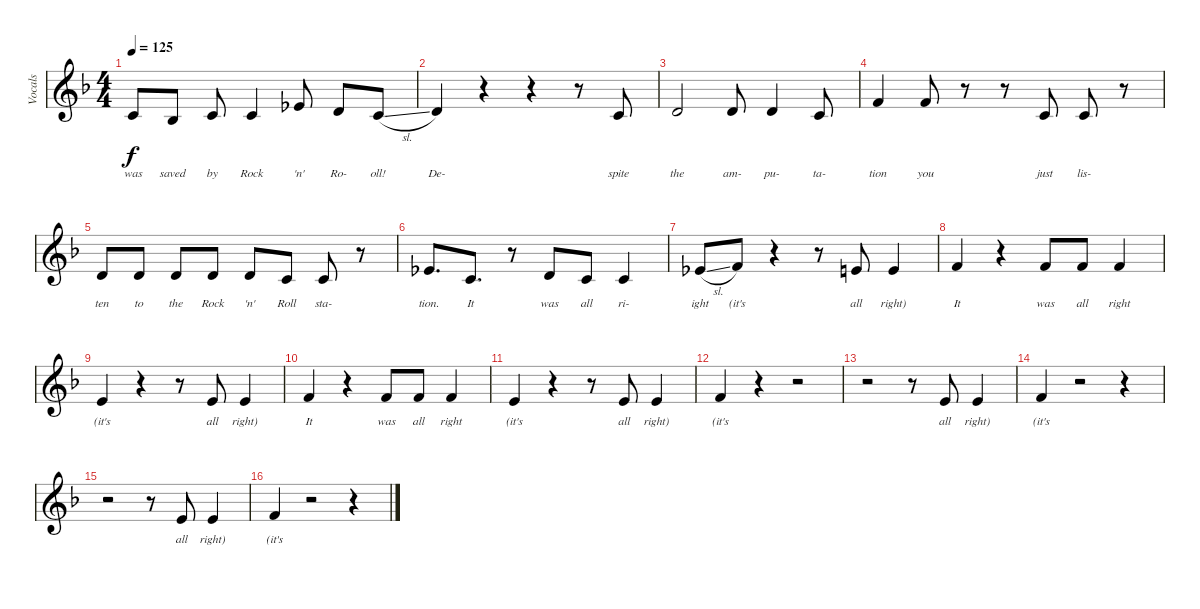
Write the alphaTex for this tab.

\track ("Vocals" "Vocals") {instrument tenorsax}
\staff {score}
\tuning (E4 B3 G3 D3 A2 E2) {hide}
\ts (4 4)
\tempo 125
\clef g2
\ks f
1.2.8{lyrics (0 "was") lyrics (1 "") lyrics (2 "") lyrics (3 "") lyrics (4 "") dy f} 3.3.8{lyrics (0 "saved") lyrics (1 "") lyrics (2 "") lyrics (3 "") lyrics (4 "")} 1.2.8{lyrics (0 "by") lyrics (1 "") lyrics (2 "") lyrics (3 "") lyrics (4 "")} 1.2.4{lyrics (0 "Rock") lyrics (1 "") lyrics (2 "") lyrics (3 "") lyrics (4 "")} 4.2.8{lyrics (0 "'n'") lyrics (1 "") lyrics (2 "") lyrics (3 "") lyrics (4 "")} 3.2.8{lyrics (0 "Ro-") lyrics (1 "") lyrics (2 "") lyrics (3 "") lyrics (4 "")} 1.2{sl}.8{lyrics (0 "oll!") lyrics (1 "") lyrics (2 "") lyrics (3 "") lyrics (4 "")} |
3.2.4{lyrics (0 "De-") lyrics (1 "") lyrics (2 "") lyrics (3 "") lyrics (4 "")} r.4 r.4 r.8 1.2.8{lyrics (0 "spite") lyrics (1 "") lyrics (2 "") lyrics (3 "") lyrics (4 "")} |
3.2.2{lyrics (0 "the") lyrics (1 "") lyrics (2 "") lyrics (3 "") lyrics (4 "")} 3.2.8{lyrics (0 "am-") lyrics (1 "") lyrics (2 "") lyrics (3 "") lyrics (4 "")} 3.2.4{lyrics (0 "pu-") lyrics (1 "") lyrics (2 "") lyrics (3 "") lyrics (4 "")} 1.2.8{lyrics (0 "ta-") lyrics (1 "") lyrics (2 "") lyrics (3 "") lyrics (4 "")} |
1.1.4{lyrics (0 "tion") lyrics (1 "") lyrics (2 "") lyrics (3 "") lyrics (4 "")} 1.1.8{lyrics (0 "you") lyrics (1 "") lyrics (2 "") lyrics (3 "") lyrics (4 "")} r.8 r.8 1.2.8{lyrics (0 "just") lyrics (1 "") lyrics (2 "") lyrics (3 "") lyrics (4 "")} 1.2.8{lyrics (0 "lis-") lyrics (1 "") lyrics (2 "") lyrics (3 "") lyrics (4 "")} r.8 |
3.2.8{lyrics (0 "ten") lyrics (1 "") lyrics (2 "") lyrics (3 "") lyrics (4 "")} 3.2.8{lyrics (0 "to") lyrics (1 "") lyrics (2 "") lyrics (3 "") lyrics (4 "")} 3.2.8{lyrics (0 "the") lyrics (1 "") lyrics (2 "") lyrics (3 "") lyrics (4 "")} 3.2.8{lyrics (0 "Rock") lyrics (1 "") lyrics (2 "") lyrics (3 "") lyrics (4 "")} 3.2.8{lyrics (0 "'n'") lyrics (1 "") lyrics (2 "") lyrics (3 "") lyrics (4 "")} 1.2.8{lyrics (0 "Roll") lyrics (1 "") lyrics (2 "") lyrics (3 "") lyrics (4 "")} 1.2.8{lyrics (0 "sta-") lyrics (1 "") lyrics (2 "") lyrics (3 "") lyrics (4 "")} r.8 |
4.2.8{d lyrics (0 "tion.") lyrics (1 "") lyrics (2 "") lyrics (3 "") lyrics (4 "")} 1.2.8{d lyrics (0 "It") lyrics (1 "") lyrics (2 "") lyrics (3 "") lyrics (4 "")} r.8 3.2.8{lyrics (0 "was") lyrics (1 "") lyrics (2 "") lyrics (3 "") lyrics (4 "")} 1.2.8{lyrics (0 "all") lyrics (1 "") lyrics (2 "") lyrics (3 "") lyrics (4 "")} 1.2.4{lyrics (0 "ri-") lyrics (1 "") lyrics (2 "") lyrics (3 "") lyrics (4 "")} |
4.2{sl}.8{lyrics (0 "ight") lyrics (1 "") lyrics (2 "") lyrics (3 "") lyrics (4 "")} 6.2.8{lyrics (0 "(it's") lyrics (1 "") lyrics (2 "") lyrics (3 "") lyrics (4 "")} r.4 r.8 0.1.8{lyrics (0 "all") lyrics (1 "") lyrics (2 "") lyrics (3 "") lyrics (4 "")} 0.1.4{lyrics (0 "right)") lyrics (1 "") lyrics (2 "") lyrics (3 "") lyrics (4 "")} |
1.1.4{lyrics (0 "It") lyrics (1 "") lyrics (2 "") lyrics (3 "") lyrics (4 "")} r.4 1.1.8{lyrics (0 "was") lyrics (1 "") lyrics (2 "") lyrics (3 "") lyrics (4 "")} 1.1.8{lyrics (0 "all") lyrics (1 "") lyrics (2 "") lyrics (3 "") lyrics (4 "")} 1.1.4{lyrics (0 "right") lyrics (1 "") lyrics (2 "") lyrics (3 "") lyrics (4 "")} |
0.1.4{lyrics (0 "(it's") lyrics (1 "") lyrics (2 "") lyrics (3 "") lyrics (4 "")} r.4 r.8 0.1.8{lyrics (0 "all") lyrics (1 "") lyrics (2 "") lyrics (3 "") lyrics (4 "")} 0.1.4{lyrics (0 "right)") lyrics (1 "") lyrics (2 "") lyrics (3 "") lyrics (4 "")} |
1.1.4{lyrics (0 "It") lyrics (1 "") lyrics (2 "") lyrics (3 "") lyrics (4 "")} r.4 1.1.8{lyrics (0 "was") lyrics (1 "") lyrics (2 "") lyrics (3 "") lyrics (4 "")} 1.1.8{lyrics (0 "all") lyrics (1 "") lyrics (2 "") lyrics (3 "") lyrics (4 "")} 1.1.4{lyrics (0 "right") lyrics (1 "") lyrics (2 "") lyrics (3 "") lyrics (4 "")} |
0.1.4{lyrics (0 "(it's") lyrics (1 "") lyrics (2 "") lyrics (3 "") lyrics (4 "")} r.4 r.8 0.1.8{lyrics (0 "all") lyrics (1 "") lyrics (2 "") lyrics (3 "") lyrics (4 "")} 0.1.4{lyrics (0 "right)") lyrics (1 "") lyrics (2 "") lyrics (3 "") lyrics (4 "")} |
1.1.4{lyrics (0 "(it's") lyrics (1 "") lyrics (2 "") lyrics (3 "") lyrics (4 "")} r.4 r.2 |
r.2 r.8 0.1.8{lyrics (0 "all") lyrics (1 "") lyrics (2 "") lyrics (3 "") lyrics (4 "")} 0.1.4{lyrics (0 "right)") lyrics (1 "") lyrics (2 "") lyrics (3 "") lyrics (4 "")} |
1.1.4{lyrics (0 "(it's") lyrics (1 "") lyrics (2 "") lyrics (3 "") lyrics (4 "")} r.2 r.4 |
r.2 r.8 0.1.8{lyrics (0 "all") lyrics (1 "") lyrics (2 "") lyrics (3 "") lyrics (4 "")} 0.1.4{lyrics (0 "right)") lyrics (1 "") lyrics (2 "") lyrics (3 "") lyrics (4 "")} |
1.1.4{lyrics (0 "(it's") lyrics (1 "") lyrics (2 "") lyrics (3 "") lyrics (4 "")} r.2 r.4
